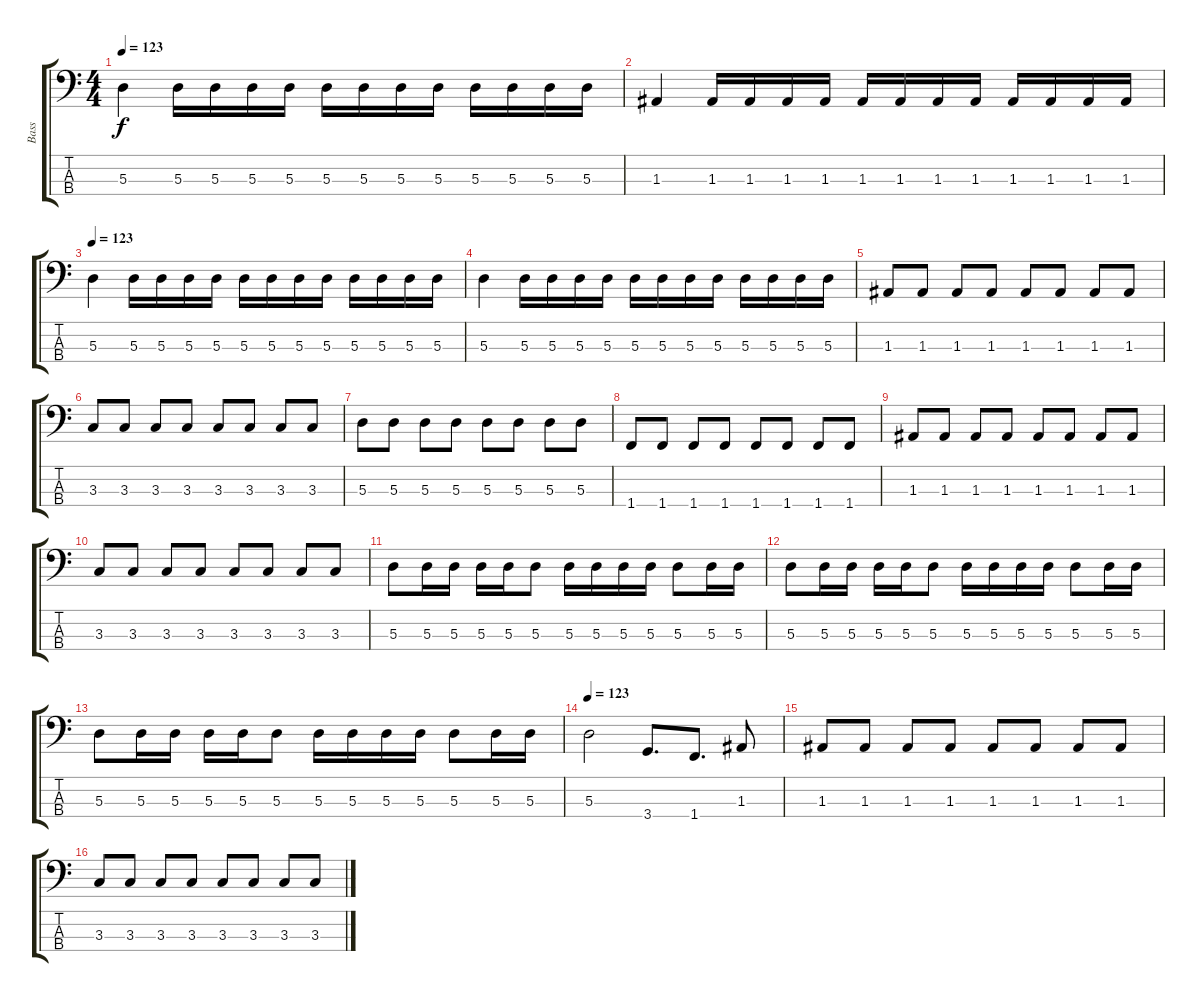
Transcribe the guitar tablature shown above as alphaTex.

\track ("Bass" "Bass") {instrument electricbassfinger}
\staff {score tabs}
\tuning (G2 D2 A1 E1) {hide}
\ts (4 4)
\tempo 123
\clef f4
\ks c
5.3.4{dy f} 5.3.16 5.3.16 5.3.16 5.3.16 5.3.16 5.3.16 5.3.16 5.3.16 5.3.16 5.3.16 5.3.16 5.3.16 |
1.3.4 1.3.16 1.3.16 1.3.16 1.3.16 1.3.16 1.3.16 1.3.16 1.3.16 1.3.16 1.3.16 1.3.16 1.3.16 |
\tempo 123
5.3.4 5.3.16 5.3.16 5.3.16 5.3.16 5.3.16 5.3.16 5.3.16 5.3.16 5.3.16 5.3.16 5.3.16 5.3.16 |
5.3.4 5.3.16 5.3.16 5.3.16 5.3.16 5.3.16 5.3.16 5.3.16 5.3.16 5.3.16 5.3.16 5.3.16 5.3.16 |
1.3.8 1.3.8 1.3.8 1.3.8 1.3.8 1.3.8 1.3.8 1.3.8 |
3.3.8 3.3.8 3.3.8 3.3.8 3.3.8 3.3.8 3.3.8 3.3.8 |
5.3.8 5.3.8 5.3.8 5.3.8 5.3.8 5.3.8 5.3.8 5.3.8 |
1.4.8 1.4.8 1.4.8 1.4.8 1.4.8 1.4.8 1.4.8 1.4.8 |
1.3.8 1.3.8 1.3.8 1.3.8 1.3.8 1.3.8 1.3.8 1.3.8 |
3.3.8 3.3.8 3.3.8 3.3.8 3.3.8 3.3.8 3.3.8 3.3.8 |
5.3.8 5.3.16 5.3.16 5.3.16 5.3.16 5.3.8 5.3.16 5.3.16 5.3.16 5.3.16 5.3.8 5.3.16 5.3.16 |
5.3.8 5.3.16 5.3.16 5.3.16 5.3.16 5.3.8 5.3.16 5.3.16 5.3.16 5.3.16 5.3.8 5.3.16 5.3.16 |
5.3.8 5.3.16 5.3.16 5.3.16 5.3.16 5.3.8 5.3.16 5.3.16 5.3.16 5.3.16 5.3.8 5.3.16 5.3.16 |
\tempo 123
5.3.2 3.4.8{d} 1.4.8{d} 1.3.8 |
1.3.8 1.3.8 1.3.8 1.3.8 1.3.8 1.3.8 1.3.8 1.3.8 |
3.3.8 3.3.8 3.3.8 3.3.8 3.3.8 3.3.8 3.3.8 3.3.8
